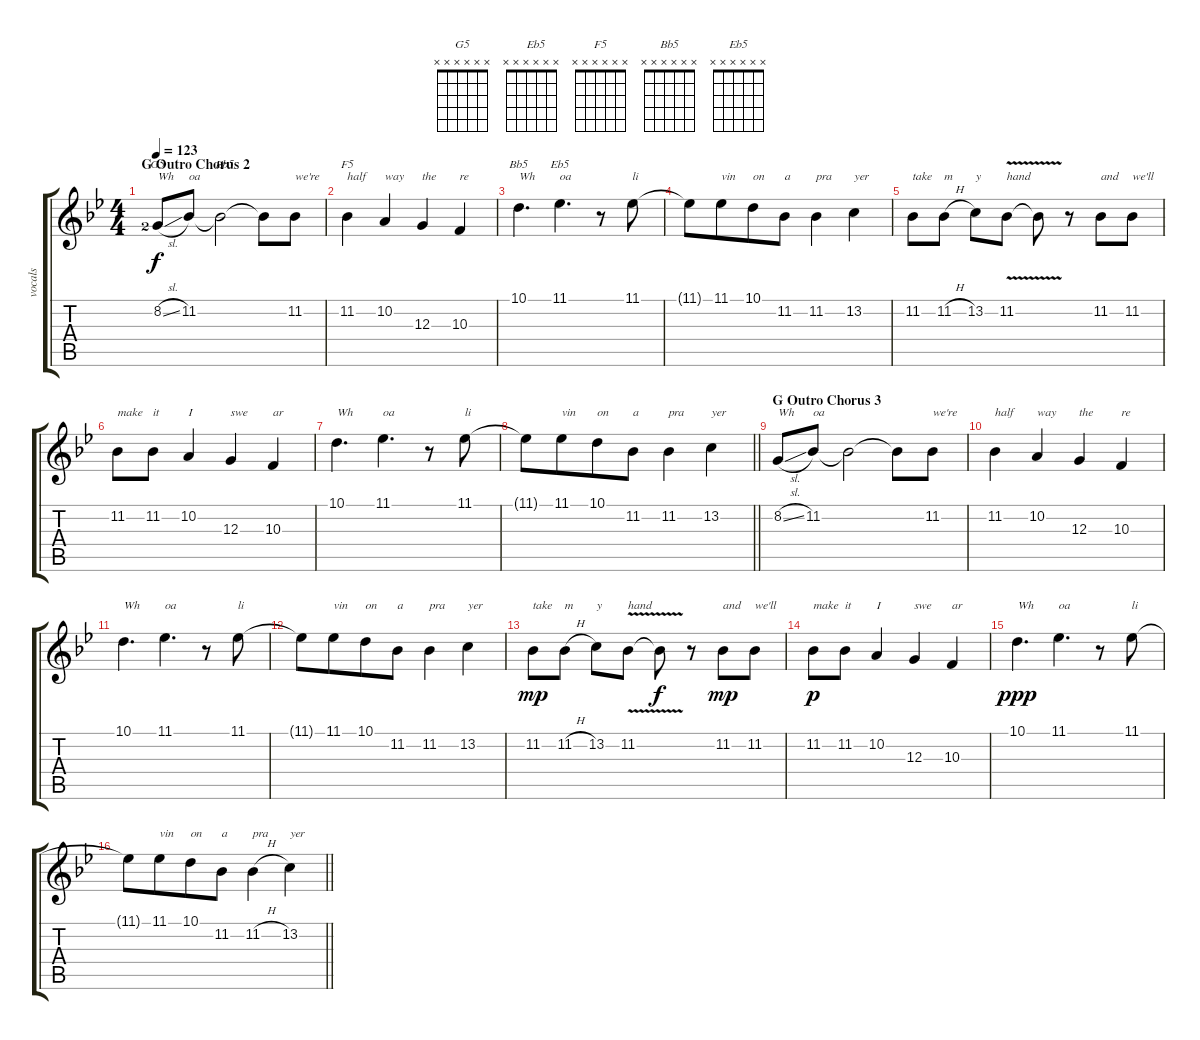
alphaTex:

\track ("vocals" "vocals") {instrument synthbrass1}
\staff {score tabs}
\tuning (E4 B3 G3 D3 A2 E2) {hide}
\chord ("G5" x x x x x x)
\chord ("   Eb5" x x x x x x)
\chord ("F5" x x x x x x)
\chord ("Bb5" x x x x x x)
\chord ("Eb5" x x x x x x)
\ts (4 4)
\section ("" "G Outro Chorus 2")
\tempo 123
\clef g2
\ks bb
8.2{sl lf 3}.8{ch "G5" txt "Wh" dy f} 11.2.8{txt "oa"} 11.2{t}.2{ch "   Eb5"} 11.2{t}.8 11.2.8{txt "we're"} |
11.2.4{ch "F5" txt "half"} 10.2.4{txt "way"} 12.3.4{txt "the"} 10.3.4{txt "re"} |
10.1.4{d ch "Bb5" txt "Wh"} 11.1.4{d ch "Eb5" txt "oa"} r.8 11.1.8{txt "li"} |
11.1{t}.8 11.1.8{txt "vin" beam merge} 10.1.8{txt "on"} 11.2.8{txt "a"} 11.2.4{txt "pra"} 13.2.4{txt "yer"} |
11.2.8{txt "take"} 11.2{h}.8{txt "m"} 13.2.8{txt "y"} 11.2{v}.8{txt "hand"} 11.2{t}.8 r.8 11.2.8{txt "and"} 11.2.8{txt "we'll"} |
11.2.8{txt "make"} 11.2.8{txt "it"} 10.2.4{txt "I"} 12.3.4{txt "swe"} 10.3.4{txt "ar"} |
10.1.4{d txt "Wh"} 11.1.4{d txt "oa"} r.8 11.1.8{txt "li"} |
\barLineRight lightlight
11.1{t}.8 11.1.8{txt "vin" beam merge} 10.1.8{txt "on"} 11.2.8{txt "a"} 11.2.4{txt "pra"} 13.2.4{txt "yer"} |
\section ("" "G Outro Chorus 3")
8.2{sl}.8{txt "Wh"} 11.2.8{txt "oa"} 11.2{t}.2 11.2{t}.8 11.2.8{txt "we're"} |
11.2.4{txt "half"} 10.2.4{txt "way"} 12.3.4{txt "the"} 10.3.4{txt "re"} |
10.1.4{d txt "Wh"} 11.1.4{d txt "oa"} r.8 11.1.8{txt "li"} |
11.1{t}.8 11.1.8{txt "vin" beam merge} 10.1.8{txt "on"} 11.2.8{txt "a"} 11.2.4{txt "pra"} 13.2.4{txt "yer"} |
11.2.8{txt "take" dy mp} 11.2{h}.8{txt "m"} 13.2.8{txt "y"} 11.2{v}.8{txt "hand"} 11.2{t}.8{dy f} r.8 11.2.8{txt "and" dy mp} 11.2.8{txt "we'll"} |
11.2.8{txt "make" dy p} 11.2.8{txt "it"} 10.2.4{txt "I"} 12.3.4{txt "swe"} 10.3.4{txt "ar"} |
10.1.4{d txt "Wh" dy ppp} 11.1.4{d txt "oa"} r.8 11.1.8{txt "li"} |
\barLineRight lightlight
11.1{t}.8 11.1.8{txt "vin" beam merge} 10.1.8{txt "on"} 11.2.8{txt "a"} 11.2{h}.4{txt "pra"} 13.2.4{txt "yer"}
